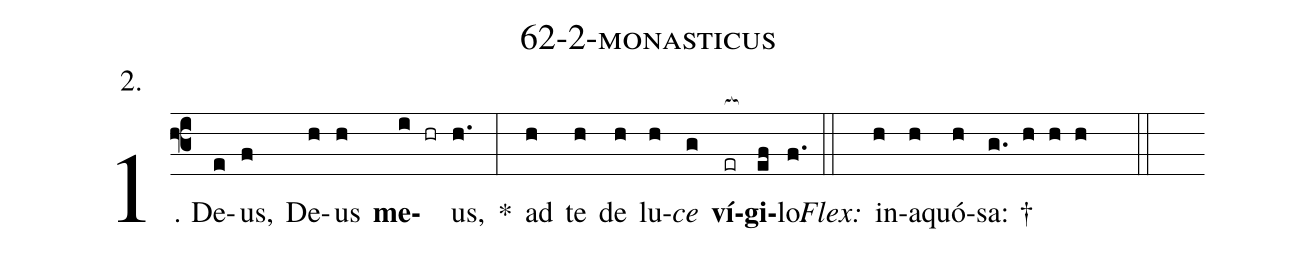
name: 62-2-monasticus;
annotation: 2.;
%%
(f3)1. De(e)us,(f) De(h)us(h) <b>me</b>(i hr)us,(h.) *(:) ad(h) te(h) de(h) lu(h)<i>ce</i>(g) <b>ví</b>(er[ocb:1{])<b>gi</b>(ef[ocb:0}])lo.(f.) (::)
<i>Flex:</i>()  in(h)a(h)quó(h)sa: †(g. h h h  ::)
